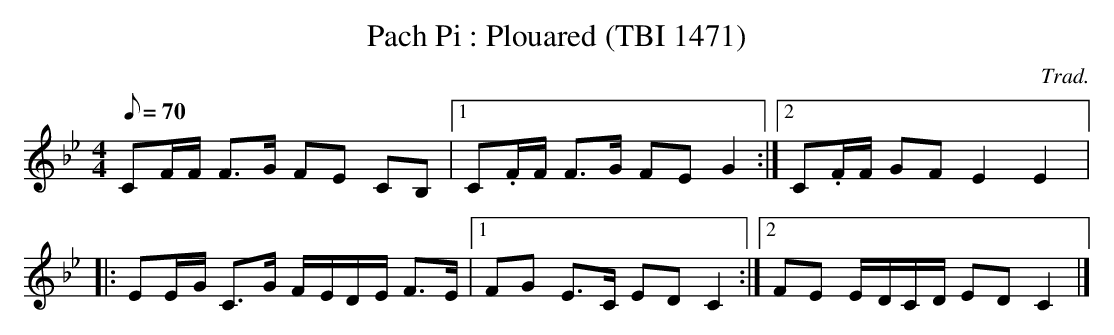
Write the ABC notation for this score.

X:1
T:Pach Pi : Plouared (TBI 1471)
C:Trad.
M:4/4
L:1/8
Q:70
K:Bb
CF/F/ F>G FE CB, |1 C.F/F/ F>G FE G2 :|2 C.F/F/ GF E2 E2 |:
EE/-G/ C>G F/-E/D/-E/ F>E |1 FG E>C ED C2 :|2 FE E/-D/C/-D/ ED C2 |]
